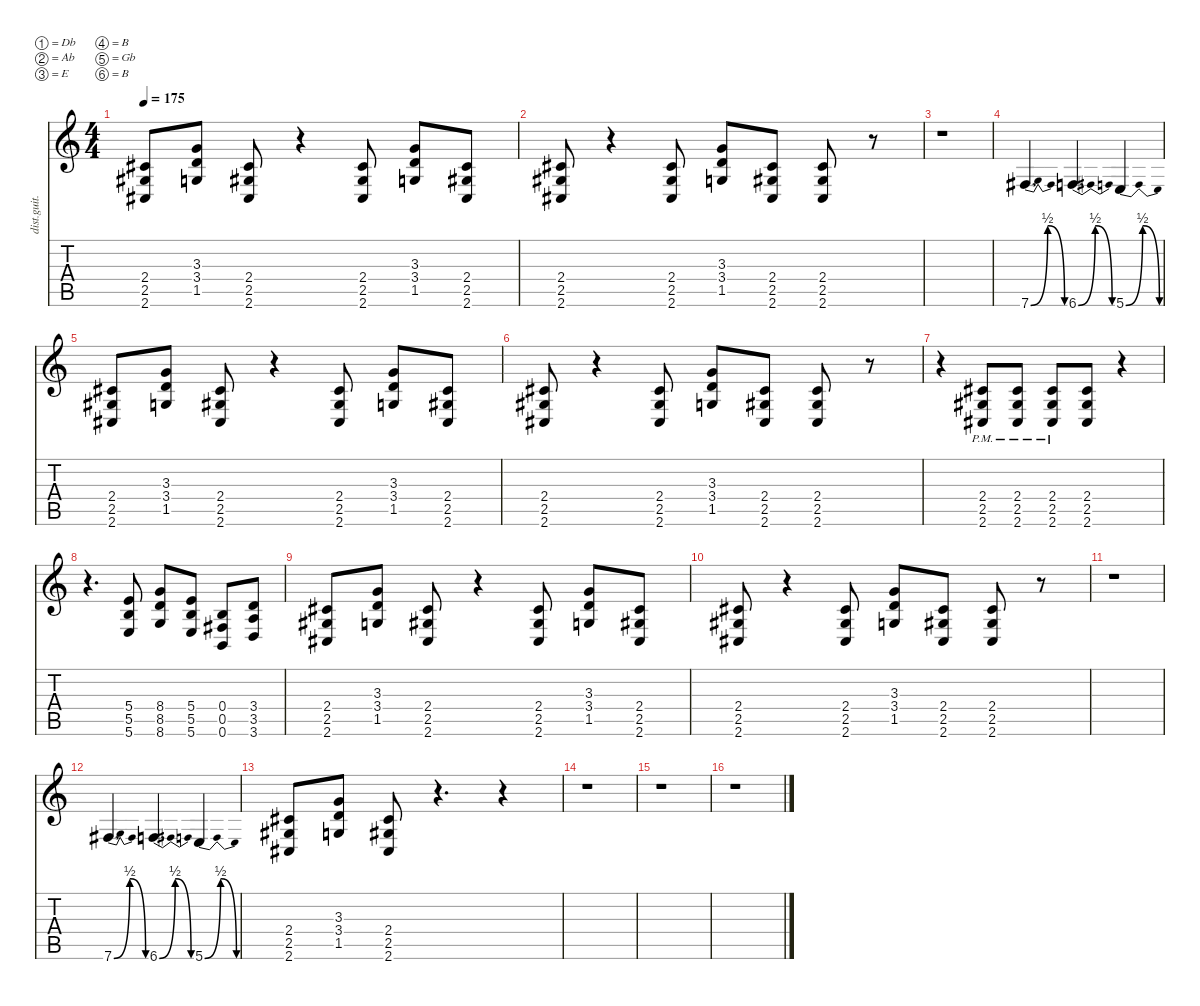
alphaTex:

\defaultSystemsLayout 4
\hideDynamics
\bracketExtendMode nobrackets
\track ("riff" "dist.guit.") {instrument distortionguitar}
\staff {score tabs}
\tuning (Db4 Ab3 E3 B2 Gb2 B1)
\ts (4 4)
\tempo 175
\clef g2
\ks c
(2.6{acc #} 2.5{acc #} 2.4{acc #}).8{dy mf beam Up} (1.5 3.4 3.3).8{beam Up} (2.6{acc #} 2.5{acc #} 2.4{acc #}).8{beam Up} r.4{beam Down} (2.6{acc #} 2.5{acc #} 2.4{acc #}).8{beam Up} (1.5 3.4 3.3).8{beam Up} (2.6{acc #} 2.5{acc #} 2.4{acc #}).8{beam Up} |
(2.6{acc #} 2.5{acc #} 2.4{acc #}).8{beam Up} r.4{beam Down} (2.6{acc #} 2.5{acc #} 2.4{acc #}).8{beam Up} (1.5 3.4 3.3).8{beam Up} (2.6{acc #} 2.5{acc #} 2.4{acc #}).8{beam Up} (2.4{acc #} 2.5{acc #} 2.6{acc #}).8{beam Up} r.8{beam Down} |
r.1{beam Down} |
7.6{be (bendrelease 0 0 10.2 2 20.4 2 30 0) acc #}.4{d beam Up} 6.6{be (bendrelease 0 0 10.2 2 20.4 2 30 0)}.4{d beam Up} 5.6{be (bendrelease 0 0 10.2 2 20.4 2 30 0)}.4{beam Up} |
(2.6{acc #} 2.5{acc #} 2.4{acc #}).8{beam Up} (1.5 3.4 3.3).8{beam Up} (2.6{acc #} 2.5{acc #} 2.4{acc #}).8{beam Up} r.4{beam Down} (2.6{acc #} 2.5{acc #} 2.4{acc #}).8{beam Up} (1.5 3.4 3.3).8{beam Up} (2.6{acc #} 2.5{acc #} 2.4{acc #}).8{beam Up} |
(2.6{acc #} 2.5{acc #} 2.4{acc #}).8{beam Up} r.4{beam Down} (2.6{acc #} 2.5{acc #} 2.4{acc #}).8{beam Up} (1.5 3.4 3.3).8{beam Up} (2.6{acc #} 2.5{acc #} 2.4{acc #}).8{beam Up} (2.4{acc #} 2.5{acc #} 2.6{acc #}).8{beam Up} r.8{beam Down} |
r.4{beam Down} (2.6{pm acc #} 2.5{pm acc #} 2.4{pm acc #}).8{beam Up} (2.6{pm acc #} 2.4{pm acc #} 2.5{pm acc #}).8{beam Up} (2.6{pm acc #} 2.5{pm acc #} 2.4{pm acc #}).8{beam Up} (2.6{acc #} 2.4{acc #} 2.5{acc #}).8{beam Up} r.4{beam Down} |
r.4{d beam Down} (5.6 5.5 5.4).8{beam Up} (8.6 8.4 8.5).8{beam Up} (5.6 5.5 5.4).8{beam Up} (0.6 0.4 0.5{acc #}).8{beam Up} (3.6 3.5 3.4).8{beam Up} |
(2.6{acc #} 2.5{acc #} 2.4{acc #}).8{beam Up} (1.5 3.4 3.3).8{beam Up} (2.6{acc #} 2.5{acc #} 2.4{acc #}).8{beam Up} r.4{beam Down} (2.6{acc #} 2.5{acc #} 2.4{acc #}).8{beam Up} (1.5 3.4 3.3).8{beam Up} (2.6{acc #} 2.5{acc #} 2.4{acc #}).8{beam Up} |
(2.6{acc #} 2.5{acc #} 2.4{acc #}).8{beam Up} r.4{beam Down} (2.6{acc #} 2.5{acc #} 2.4{acc #}).8{beam Up} (1.5 3.4 3.3).8{beam Up} (2.6{acc #} 2.5{acc #} 2.4{acc #}).8{beam Up} (2.4{acc #} 2.5{acc #} 2.6{acc #}).8{beam Up} r.8{beam Down} |
r.1{beam Down} |
7.6{be (bendrelease 0 0 10.2 2 20.4 2 30 0) acc #}.4{d beam Up} 6.6{be (bendrelease 0 0 10.2 2 20.4 2 30 0)}.4{d beam Up} 5.6{be (bendrelease 0 0 10.2 2 20.4 2 30 0)}.4{beam Up} |
(2.6{acc #} 2.5{acc #} 2.4{acc #}).8{beam Up} (1.5 3.4 3.3).8{beam Up} (2.6{acc #} 2.5{acc #} 2.4{acc #}).8{beam Up} r.4{d beam Down} r.4{beam Down} |
r.1{beam Down} |
r.1{beam Down} |
r.1{beam Down}
